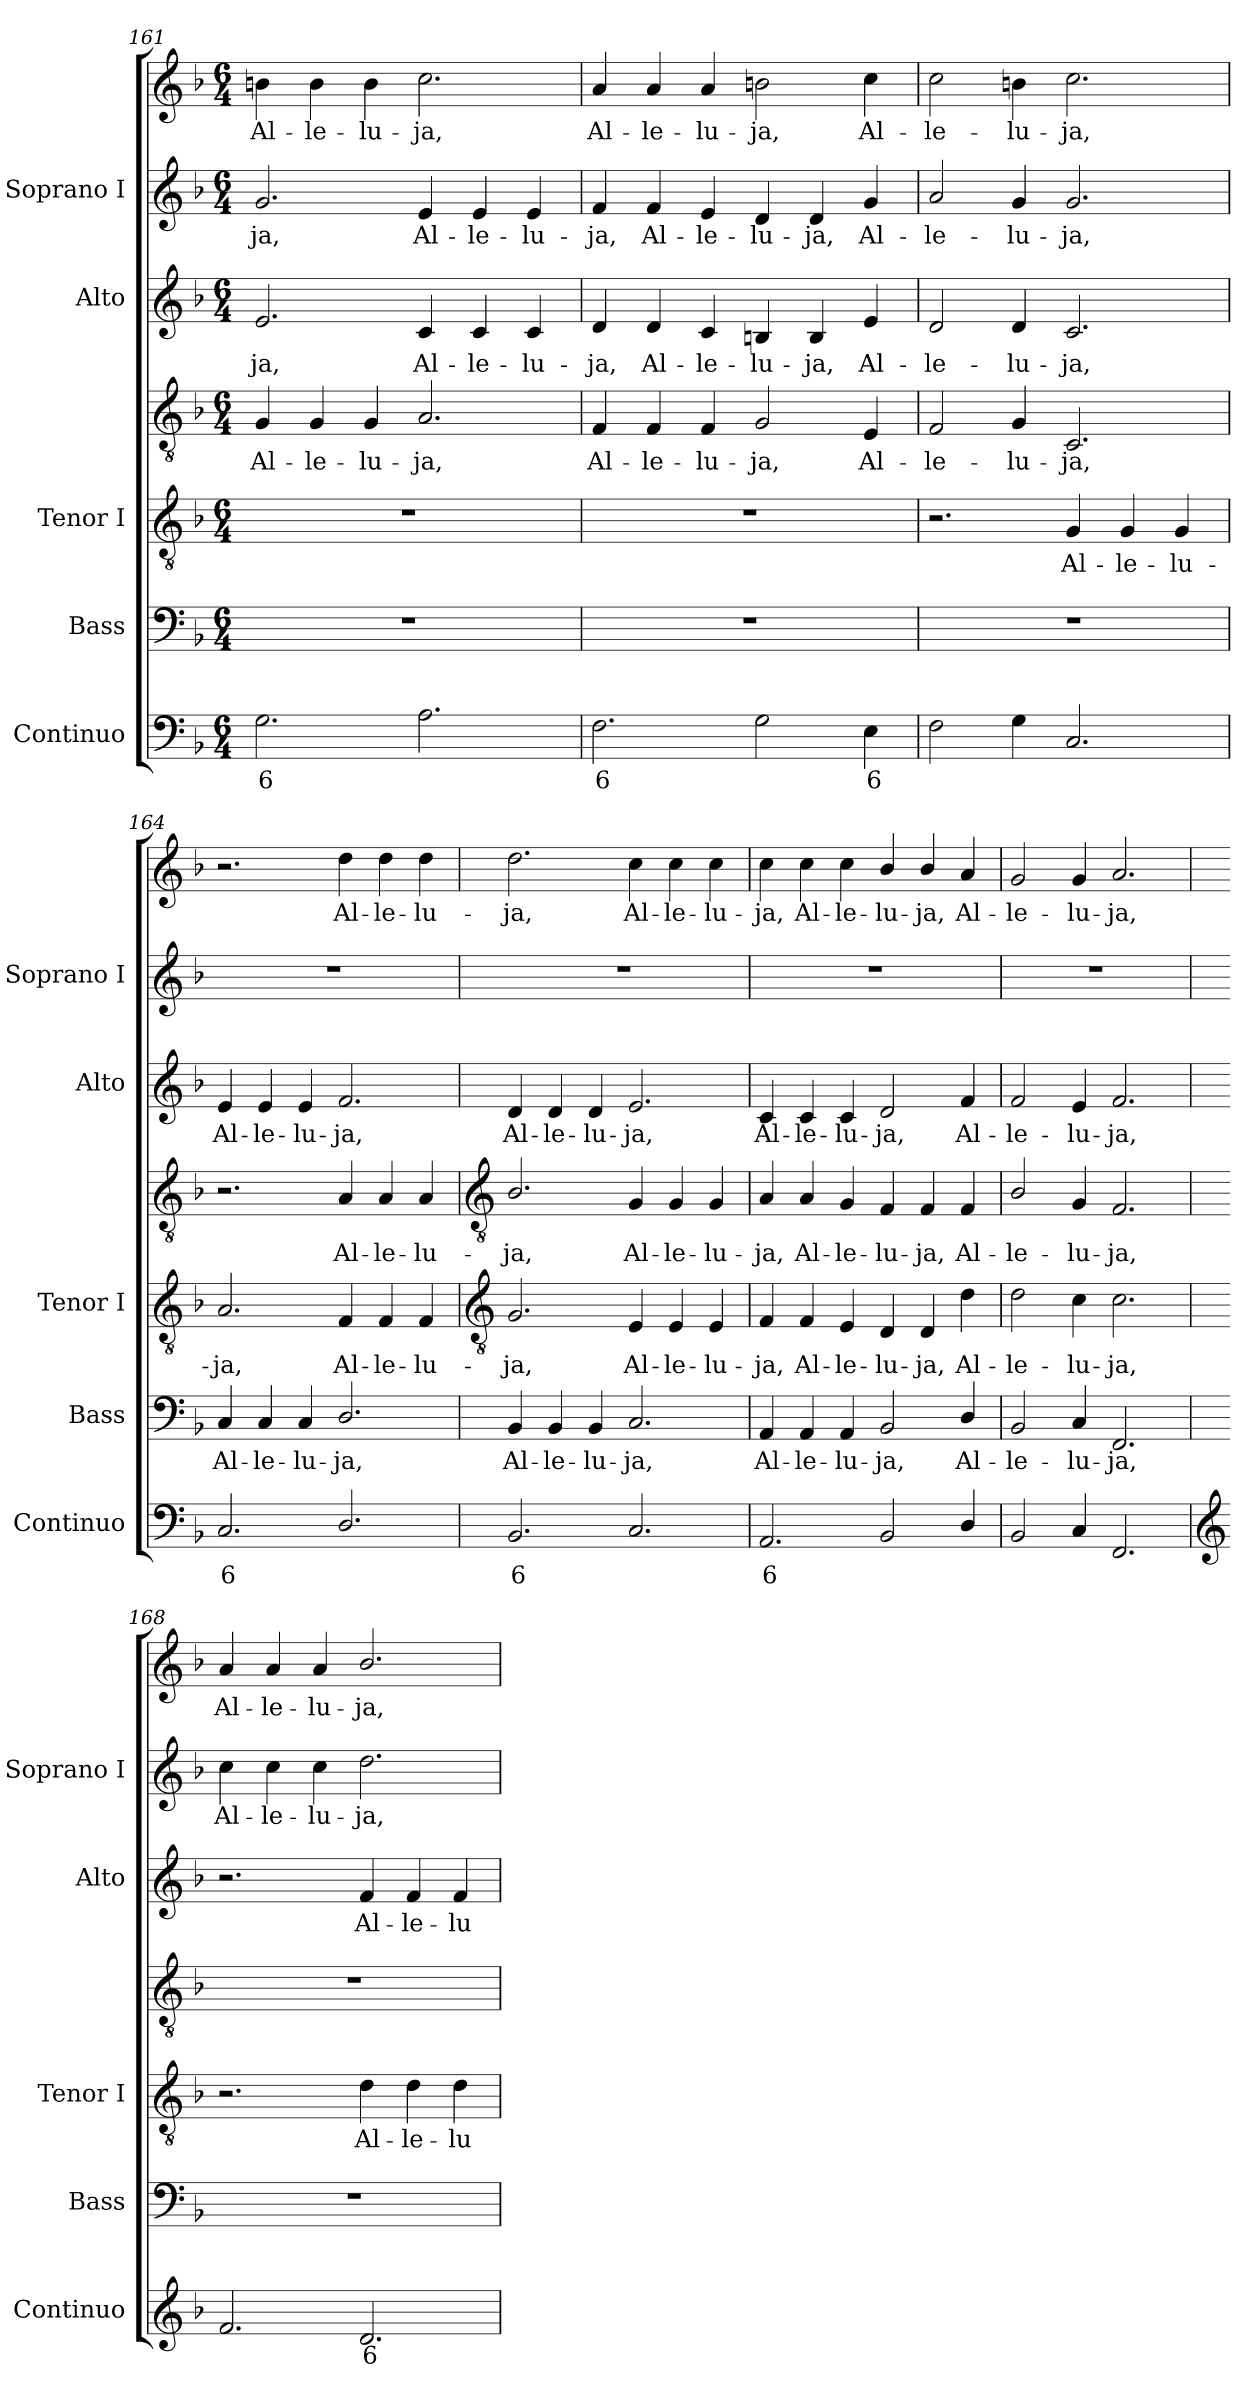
**kern	**text	**kern	**text	**kern	**text	**kern	**text	**kern	**text	**kern	**text	**kern	**text
*part5	*part5	*part4	*part4	*part3	*part3	*part3	*part3	*part2	*part2	*part1	*part1	*part1	*part1
*staff7	*staff7	*staff6	*staff6	*staff5	*staff5	*staff4	*staff4	*staff3	*staff3	*staff2	*staff2	*staff1	*staff1
*I"Continuo	*	*I"Bass	*	*I"Tenor I	*	*	*	*I"Alto	*	*I"Soprano I	*	*	*
*I'Continuo	*	*I'Bass	*	*I'Tenor I	*	*	*	*I'Alto	*	*I'Soprano I	*	*	*
*clefF4	*	*clefF4	*	*clefGv2	*	*clefGv2	*	*clefG2	*	*clefG2	*	*clefG2	*
*k[b-]	*	*k[b-]	*	*k[b-]	*	*k[b-]	*	*k[b-]	*	*k[b-]	*	*k[b-]	*
*F:	*	*F:	*	*F:	*	*F:	*	*F:	*	*F:	*	*F:	*
*M6/4	*	*M6/4	*	*M6/4	*	*M6/4	*	*M6/4	*	*M6/4	*	*M6/4	*
=161	=161	=161	=161	=161	=161	=161	=161	=161	=161	=161	=161	=161	=161
!	!LO:LY:b	!LO:N:vis=1	!	!LO:N:vis=1	!	!	!LO:LY:b	!	!LO:LY:b	!	!LO:LY:b	!	!LO:LY:b
2.G	6	1.r	.	1.r	.	4G	Al-	2.e	-ja,	2.g	ja,	4bn	-Al-
!	!	!	!	!	!	!	!LO:LY:b	!	!	!	!	!	!LO:LY:b
.	.	.	.	.	.	4G	-le-	.	.	.	.	4b	-le-
!	!	!	!	!	!	!	!LO:LY:b	!	!	!	!	!	!LO:LY:b
.	.	.	.	.	.	4G	-lu-	.	.	.	.	4b	-lu-
!	!	!	!	!	!	!	!LO:LY:b	!	!LO:LY:b	!	!LO:LY:b	!	!LO:LY:b
2.A	.	.	.	.	.	2.A	-ja,	4c	Al-	4e	Al-	2.cc	-ja,
!	!	!	!	!	!	!	!	!	!LO:LY:b	!	!LO:LY:b	!	!
.	.	.	.	.	.	.	.	4c	-le-	4e	-le-	.	.
!	!	!	!	!	!	!	!	!	!LO:LY:b	!	!LO:LY:b	!	!
.	.	.	.	.	.	.	.	4c	-lu-	4e	-lu-	.	.
=162	=162	=162	=162	=162	=162	=162	=162	=162	=162	=162	=162	=162	=162
!	!LO:LY:b	!LO:N:vis=1	!	!LO:N:vis=1	!	!	!LO:LY:b	!	!LO:LY:b	!	!LO:LY:b	!	!LO:LY:b
2.F	6	1.r	.	1.r	.	4F	Al-	4d	-ja,	4f	-ja,	4a	-Al-
!	!	!	!	!	!	!	!LO:LY:b	!	!LO:LY:b	!	!LO:LY:b	!	!LO:LY:b
.	.	.	.	.	.	4F	-le-	4d	Al-	4f	Al-	4a	-le-
!	!	!	!	!	!	!	!LO:LY:b	!	!LO:LY:b	!	!LO:LY:b	!	!LO:LY:b
.	.	.	.	.	.	4F	-lu-	4c	-le-	4e	-le-	4a	-lu-
!	!	!	!	!	!	!	!LO:LY:b	!	!LO:LY:b	!	!LO:LY:b	!	!LO:LY:b
2G	.	.	.	.	.	2G	-ja,	4Bn	-lu-	4d	-lu-	2bn	-ja,
!	!	!	!	!	!	!	!	!	!LO:LY:b	!	!LO:LY:b	!	!
.	.	.	.	.	.	.	.	4B	-ja,	4d	-ja,	.	.
!	!LO:LY:b	!	!	!	!	!	!LO:LY:b	!	!LO:LY:b	!	!LO:LY:b	!	!LO:LY:b
4E	6	.	.	.	.	4E	Al-	4e	Al-	4g	Al-	4cc	Al-
=163	=163	=163	=163	=163	=163	=163	=163	=163	=163	=163	=163	=163	=163
!	!	!LO:N:vis=1	!	!	!	!	!LO:LY:b	!	!LO:LY:b	!	!LO:LY:b	!	!LO:LY:b
2F	.	1.r	.	2.r	.	2F	-le-	2d	-le-	2a	le-	2cc	-le-
!	!	!	!	!	!	!	!LO:LY:b	!	!LO:LY:b	!	!LO:LY:b	!	!LO:LY:b
4G	.	.	.	.	.	4G	-lu-	4d	-lu-	4g	-lu-	4bn	-lu-
!	!	!	!	!	!LO:LY:b	!	!LO:LY:b	!	!LO:LY:b	!	!LO:LY:b	!	!LO:LY:b
2.C	.	.	.	4G	Al-	2.C	-ja,	2.c	-ja,	2.g	-ja,	2.cc	-ja,
!	!	!	!	!	!LO:LY:b	!	!	!	!	!	!	!	!
.	.	.	.	4G	-le-	.	.	.	.	.	.	.	.
!	!	!	!	!	!LO:LY:b	!	!	!	!	!	!	!	!
.	.	.	.	4G	-lu-	.	.	.	.	.	.	.	.
=164	=164	=164	=164	=164	=164	=164	=164	=164	=164	=164	=164	=164	=164
!	!LO:LY:b	!	!LO:LY:b	!	!LO:LY:b	!	!	!	!LO:LY:b	!LO:N:vis=1	!	!	!
2.C	6	4C	Al-	2.A	-ja,	2.r	.	4e	Al-	1.r	.	2.r	.
!	!	!	!LO:LY:b	!	!	!	!	!	!LO:LY:b	!	!	!	!
.	.	4C	-le-	.	.	.	.	4e	-le-	.	.	.	.
!	!	!	!LO:LY:b	!	!	!	!	!	!LO:LY:b	!	!	!	!
.	.	4C	-lu-	.	.	.	.	4e	-lu-	.	.	.	.
!	!	!	!LO:LY:b	!	!LO:LY:b	!	!LO:LY:b	!	!LO:LY:b	!	!	!	!LO:LY:b
2.D/	.	2.D/	-ja,	4F	Al-	4A	-Al-	2.f	-ja,	.	.	4dd	Al-
!	!	!	!	!	!LO:LY:b	!	!LO:LY:b	!	!	!	!	!	!LO:LY:b
.	.	.	.	4F	-le-	4A	-le-	.	.	.	.	4dd	-le-
!	!	!	!	!	!LO:LY:b	!	!LO:LY:b	!	!	!	!	!	!LO:LY:b
.	.	.	.	4F	-lu-	4A	-lu-	.	.	.	.	4dd	-lu-
!!LO:LB:g=z
=165	=165	=165	=165	=165	=165	=165	=165	=165	=165	=165	=165	=165	=165
*	*	*	*	*clefGv2	*	*clefGv2	*	*	*	*	*	*	*
!	!LO:LY:b	!	!LO:LY:b	!	!LO:LY:b	!	!LO:LY:b	!	!LO:LY:b	!LO:N:vis=1	!	!	!LO:LY:b
2.BB-	6	4BB-	Al-	2.G	-ja,	2.B-/	-ja,	4d	Al-	1.r	.	2.dd	-ja,
!	!	!	!LO:LY:b	!	!	!	!	!	!LO:LY:b	!	!	!	!
.	.	4BB-	-le-	.	.	.	.	4d	-le-	.	.	.	.
!	!	!	!LO:LY:b	!	!	!	!	!	!LO:LY:b	!	!	!	!
.	.	4BB-	-lu-	.	.	.	.	4d	-lu-	.	.	.	.
!	!	!	!LO:LY:b	!	!LO:LY:b	!	!LO:LY:b	!	!LO:LY:b	!	!	!	!LO:LY:b
2.C	.	2.C	-ja,	4E	Al-	4G	Al-	2.e	-ja,	.	.	4cc	Al-
!	!	!	!	!	!LO:LY:b	!	!LO:LY:b	!	!	!	!	!	!LO:LY:b
.	.	.	.	4E	-le-	4G	-le-	.	.	.	.	4cc	-le-
!	!	!	!	!	!LO:LY:b	!	!LO:LY:b	!	!	!	!	!	!LO:LY:b
.	.	.	.	4E	-lu-	4G	-lu-	.	.	.	.	4cc	-lu-
=166	=166	=166	=166	=166	=166	=166	=166	=166	=166	=166	=166	=166	=166
!	!LO:LY:b	!	!LO:LY:b	!	!LO:LY:b	!	!LO:LY:b	!	!LO:LY:b	!LO:N:vis=1	!	!	!LO:LY:b
2.AA	6	4AA	Al-	4F	-ja,	4A	-ja,	4c	Al-	1.r	.	4cc	-ja,
!	!	!	!LO:LY:b	!	!LO:LY:b	!	!LO:LY:b	!	!LO:LY:b	!	!	!	!LO:LY:b
.	.	4AA	-le-	4F	Al-	4A	Al-	4c	-le-	.	.	4cc	Al-
!	!	!	!LO:LY:b	!	!LO:LY:b	!	!LO:LY:b	!	!LO:LY:b	!	!	!	!LO:LY:b
.	.	4AA	-lu-	4E	-le-	4G	-le-	4c	-lu-	.	.	4cc	-le-
!	!	!	!LO:LY:b	!	!LO:LY:b	!	!LO:LY:b	!	!LO:LY:b	!	!	!	!LO:LY:b
2BB-	.	2BB-	-ja,	4D	-lu-	4F	-lu-	2d	-ja,	.	.	4b-/	-lu-
!	!	!	!	!	!LO:LY:b	!	!LO:LY:b	!	!	!	!	!	!LO:LY:b
.	.	.	.	4D	-ja,	4F	-ja,	.	.	.	.	4b-/	-ja,
!	!	!	!LO:LY:b	!	!LO:LY:b	!	!LO:LY:b	!	!LO:LY:b	!	!	!	!LO:LY:b
4D/	.	4D/	Al-	4d	Al-	4F	Al-	4f	Al-	.	.	4a	Al-
=167	=167	=167	=167	=167	=167	=167	=167	=167	=167	=167	=167	=167	=167
!	!	!	!LO:LY:b	!	!LO:LY:b	!	!LO:LY:b	!	!LO:LY:b	!LO:N:vis=1	!	!	!LO:LY:b
2BB-	.	2BB-	-le-	2d	le-	2B-/	-le-	2f	-le-	1.r	.	2g	-le-
!	!	!	!LO:LY:b	!	!LO:LY:b	!	!LO:LY:b	!	!LO:LY:b	!	!	!	!LO:LY:b
4C	.	4C	-lu-	4c	-lu-	4G	-lu-	4e	-lu-	.	.	4g	-lu-
!	!	!	!LO:LY:b	!	!LO:LY:b	!	!LO:LY:b	!	!LO:LY:b	!	!	!	!LO:LY:b
2.FF	.	2.FF	-ja,	2.c	-ja,	2.F	-ja,	2.f	-ja,	.	.	2.a	-ja,
=168	=168	=168	=168	=168	=168	=168	=168	=168	=168	=168	=168	=168	=168
*clefG2	*	*	*	*	*	*	*	*	*	*	*	*	*
!	!	!LO:N:vis=1	!	!	!	!LO:N:vis=1	!	!	!	!	!LO:LY:b	!	!LO:LY:b
2.f	.	1.r	.	2.r	.	1.r	.	2.r	.	4cc	Al-	4a	Al-
!	!	!	!	!	!	!	!	!	!	!	!LO:LY:b	!	!LO:LY:b
.	.	.	.	.	.	.	.	.	.	4cc	-le-	4a	-le-
!	!	!	!	!	!	!	!	!	!	!	!LO:LY:b	!	!LO:LY:b
.	.	.	.	.	.	.	.	.	.	4cc	-lu-	4a	-lu-
!	!LO:LY:b	!	!	!	!LO:LY:b	!	!	!	!LO:LY:b	!	!LO:LY:b	!	!LO:LY:b
2.d	6	.	.	4d	Al-	.	.	4f	Al-	2.dd	-ja,	2.b-/	-ja,
!	!	!	!	!	!LO:LY:b	!	!	!	!LO:LY:b	!	!	!	!
.	.	.	.	4d	-le-	.	.	4f	-le-	.	.	.	.
!	!	!	!	!	!LO:LY:b	!	!	!	!LO:LY:b	!	!	!	!
.	.	.	.	4d	-lu-	.	.	4f	-lu-	.	.	.	.
=	=	=	=	=	=	=	=	=	=	=	=	=	=
*-	*-	*-	*-	*-	*-	*-	*-	*-	*-	*-	*-	*-	*-
